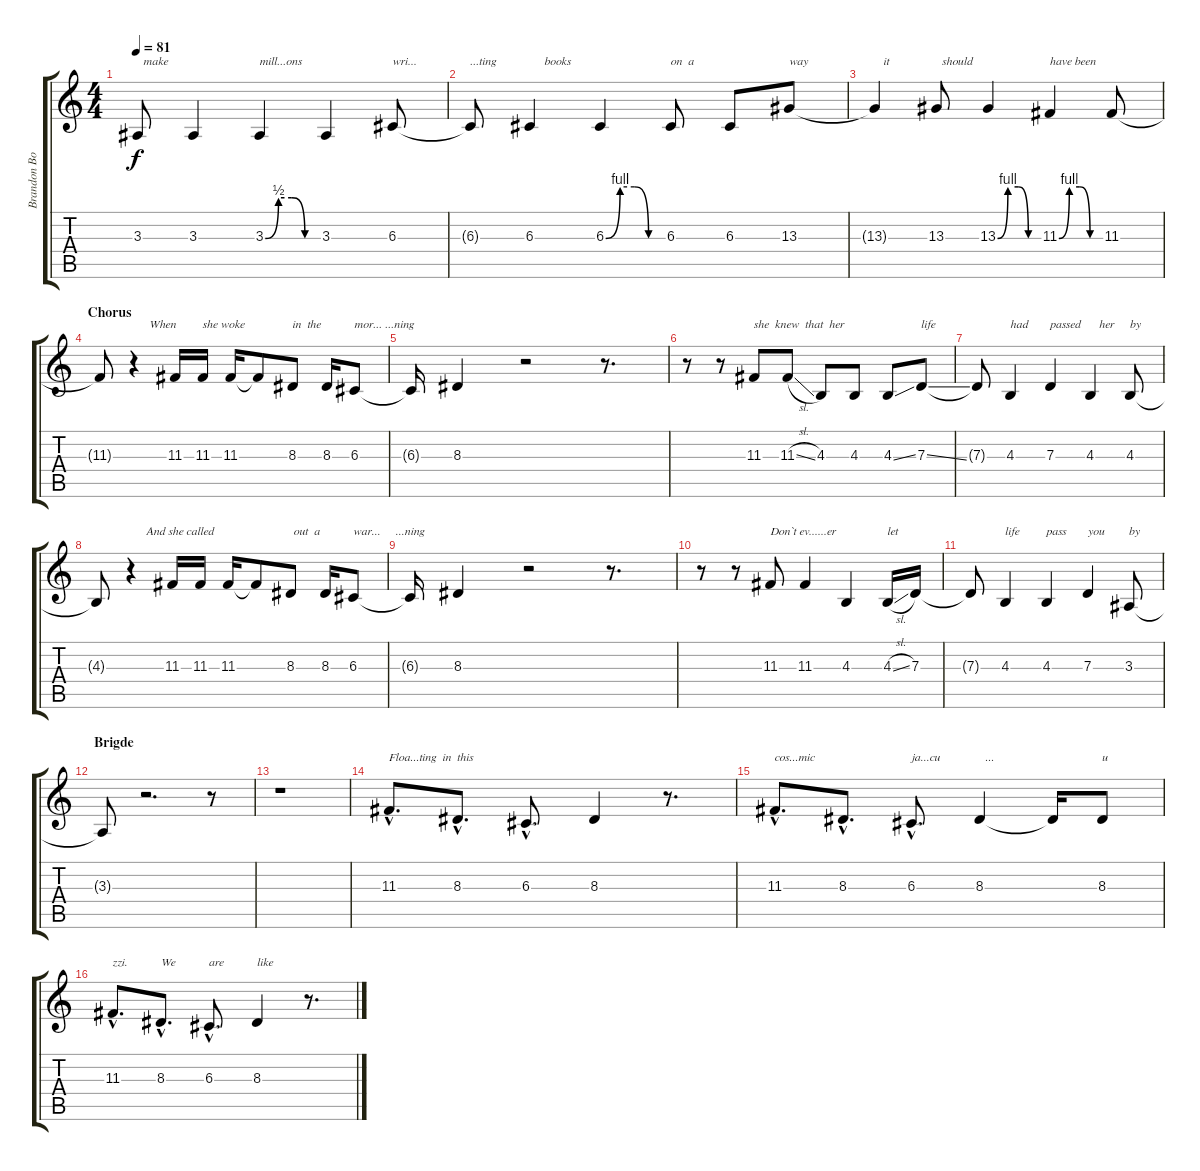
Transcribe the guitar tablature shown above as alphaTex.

\track ("Brandon Boyd [Voice]" "Brandon Bo") {instrument lead6voice}
\staff {score tabs}
\tuning (E4 B3 G3 D3 A2 E2) {hide}
\ts (4 4)
\tempo 81
\clef g2
\ks c
3.3{t}.8{txt "  make" dy f} 3.3.4 3.3{be (custom 0 0 15 2 30 2 45 0 60 0)}.4{txt "mill...ons"} 3.3.4 6.3.8{txt "wri..."} |
6.3{t}.8{txt "...ting"} 6.3.4{txt "     books"} 6.3{be (custom 0 0 15 4 30 4 45 0 60 0)}.4 6.3.8{txt "on  a"} 6.3.8 13.3.8{txt "way"} |
13.3{t}.4{txt "   it"} 13.3.8{txt "  should"} 13.3{be (custom 0 0 15 4 30 4 45 0 60 0)}.4 11.3{be (custom 0 0 15 4 30 4 45 0 60 0)}.4{txt "have been"} 11.3.8 |
\section ("" "Chorus")
11.3{t}.8 r.4{txt "     When" volume 16} 11.3.16 11.3.16{txt "she woke"} 11.3.16 11.3{t}.8 8.3.8{txt "in  the"} 8.3.16 6.3.8{txt "mor... ...ning"} |
6.3{t}.16 8.3.4 r.2 r.8{d} |
r.8 r.8 11.3.8{txt "she  knew  that  her"} 11.3{sl}.8 4.3.8 4.3.8 4.3{ss}.8 7.3{ss}.8{txt "life"} |
7.3{t}.8 4.3.4{txt "had"} 7.3.4{txt "passed"} 4.3.4{txt "   her"} 4.3.8{txt "by"} |
4.3{t}.8 r.4{txt "     And she called"} 11.3.16 11.3.16 11.3.16 11.3{t}.8 8.3.8{txt " out  a"} 8.3.16 6.3.8{txt "war...     ...ning"} |
6.3{t}.16 8.3.4 r.2 r.8{d} |
r.8 r.8 11.3.8{txt "Don`t ev......er"} 11.3.4 4.3.4 4.3{sl}.16{txt "let"} 7.3.16 |
7.3{t}.8 4.3.4{txt "life"} 4.3.4{txt "pass"} 7.3.4{txt "you"} 3.3.8{txt "by"} |
\section ("" "Brigde")
3.3{t}.8 r.2{d} r.8 |
r.1{volume 13} |
11.3{hac}.8{d txt "Floa...ting  in  this"} 8.3{hac}.8{d} 6.3{hac}.8{d} 8.3.4 r.8{d} |
11.3{hac}.8{d txt "cos...mic"} 8.3{hac}.8{d} 6.3{hac}.8{d txt "ja...cu"} 8.3.4{txt "  ..."} 8.3{t}.16 8.3.8{txt "u"} |
11.3{hac}.8{d txt "zzi."} 8.3{hac}.8{d txt "We"} 6.3{hac}.8{d txt "are"} 8.3.4{txt "like"} r.8{d}
